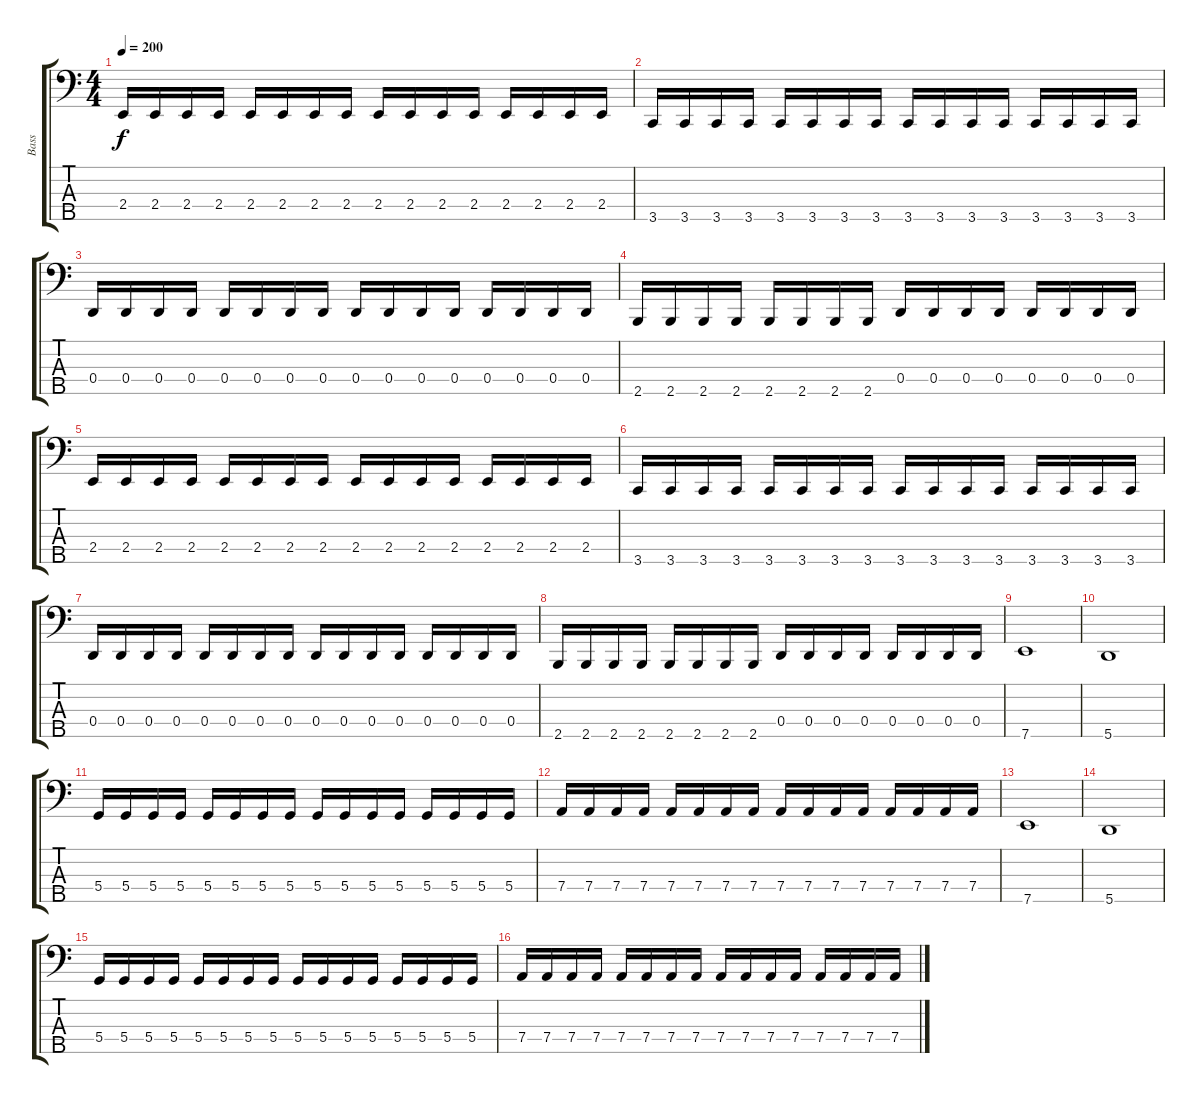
\track ("Bass" "Bass") {instrument electricbasspick}
\staff {score tabs}
\tuning (F2 C2 G1 D1 A0) {hide}
\ts (4 4)
\tempo 200
\clef f4
\ks c
2.4.16{dy f} 2.4.16 2.4.16 2.4.16 2.4.16 2.4.16 2.4.16 2.4.16 2.4.16 2.4.16 2.4.16 2.4.16 2.4.16 2.4.16 2.4.16 2.4.16 |
3.5.16 3.5.16 3.5.16 3.5.16 3.5.16 3.5.16 3.5.16 3.5.16 3.5.16 3.5.16 3.5.16 3.5.16 3.5.16 3.5.16 3.5.16 3.5.16 |
0.4.16 0.4.16 0.4.16 0.4.16 0.4.16 0.4.16 0.4.16 0.4.16 0.4.16 0.4.16 0.4.16 0.4.16 0.4.16 0.4.16 0.4.16 0.4.16 |
2.5.16 2.5.16 2.5.16 2.5.16 2.5.16 2.5.16 2.5.16 2.5.16 0.4.16 0.4.16 0.4.16 0.4.16 0.4.16 0.4.16 0.4.16 0.4.16 |
2.4.16 2.4.16 2.4.16 2.4.16 2.4.16 2.4.16 2.4.16 2.4.16 2.4.16 2.4.16 2.4.16 2.4.16 2.4.16 2.4.16 2.4.16 2.4.16 |
3.5.16 3.5.16 3.5.16 3.5.16 3.5.16 3.5.16 3.5.16 3.5.16 3.5.16 3.5.16 3.5.16 3.5.16 3.5.16 3.5.16 3.5.16 3.5.16 |
0.4.16 0.4.16 0.4.16 0.4.16 0.4.16 0.4.16 0.4.16 0.4.16 0.4.16 0.4.16 0.4.16 0.4.16 0.4.16 0.4.16 0.4.16 0.4.16 |
2.5.16 2.5.16 2.5.16 2.5.16 2.5.16 2.5.16 2.5.16 2.5.16 0.4.16 0.4.16 0.4.16 0.4.16 0.4.16 0.4.16 0.4.16 0.4.16 |
7.5.1 |
5.5.1 |
5.4.16 5.4.16 5.4.16 5.4.16 5.4.16 5.4.16 5.4.16 5.4.16 5.4.16 5.4.16 5.4.16 5.4.16 5.4.16 5.4.16 5.4.16 5.4.16 |
7.4.16 7.4.16 7.4.16 7.4.16 7.4.16 7.4.16 7.4.16 7.4.16 7.4.16 7.4.16 7.4.16 7.4.16 7.4.16 7.4.16 7.4.16 7.4.16 |
7.5.1 |
5.5.1 |
5.4.16 5.4.16 5.4.16 5.4.16 5.4.16 5.4.16 5.4.16 5.4.16 5.4.16 5.4.16 5.4.16 5.4.16 5.4.16 5.4.16 5.4.16 5.4.16 |
7.4.16 7.4.16 7.4.16 7.4.16 7.4.16 7.4.16 7.4.16 7.4.16 7.4.16 7.4.16 7.4.16 7.4.16 7.4.16 7.4.16 7.4.16 7.4.16
